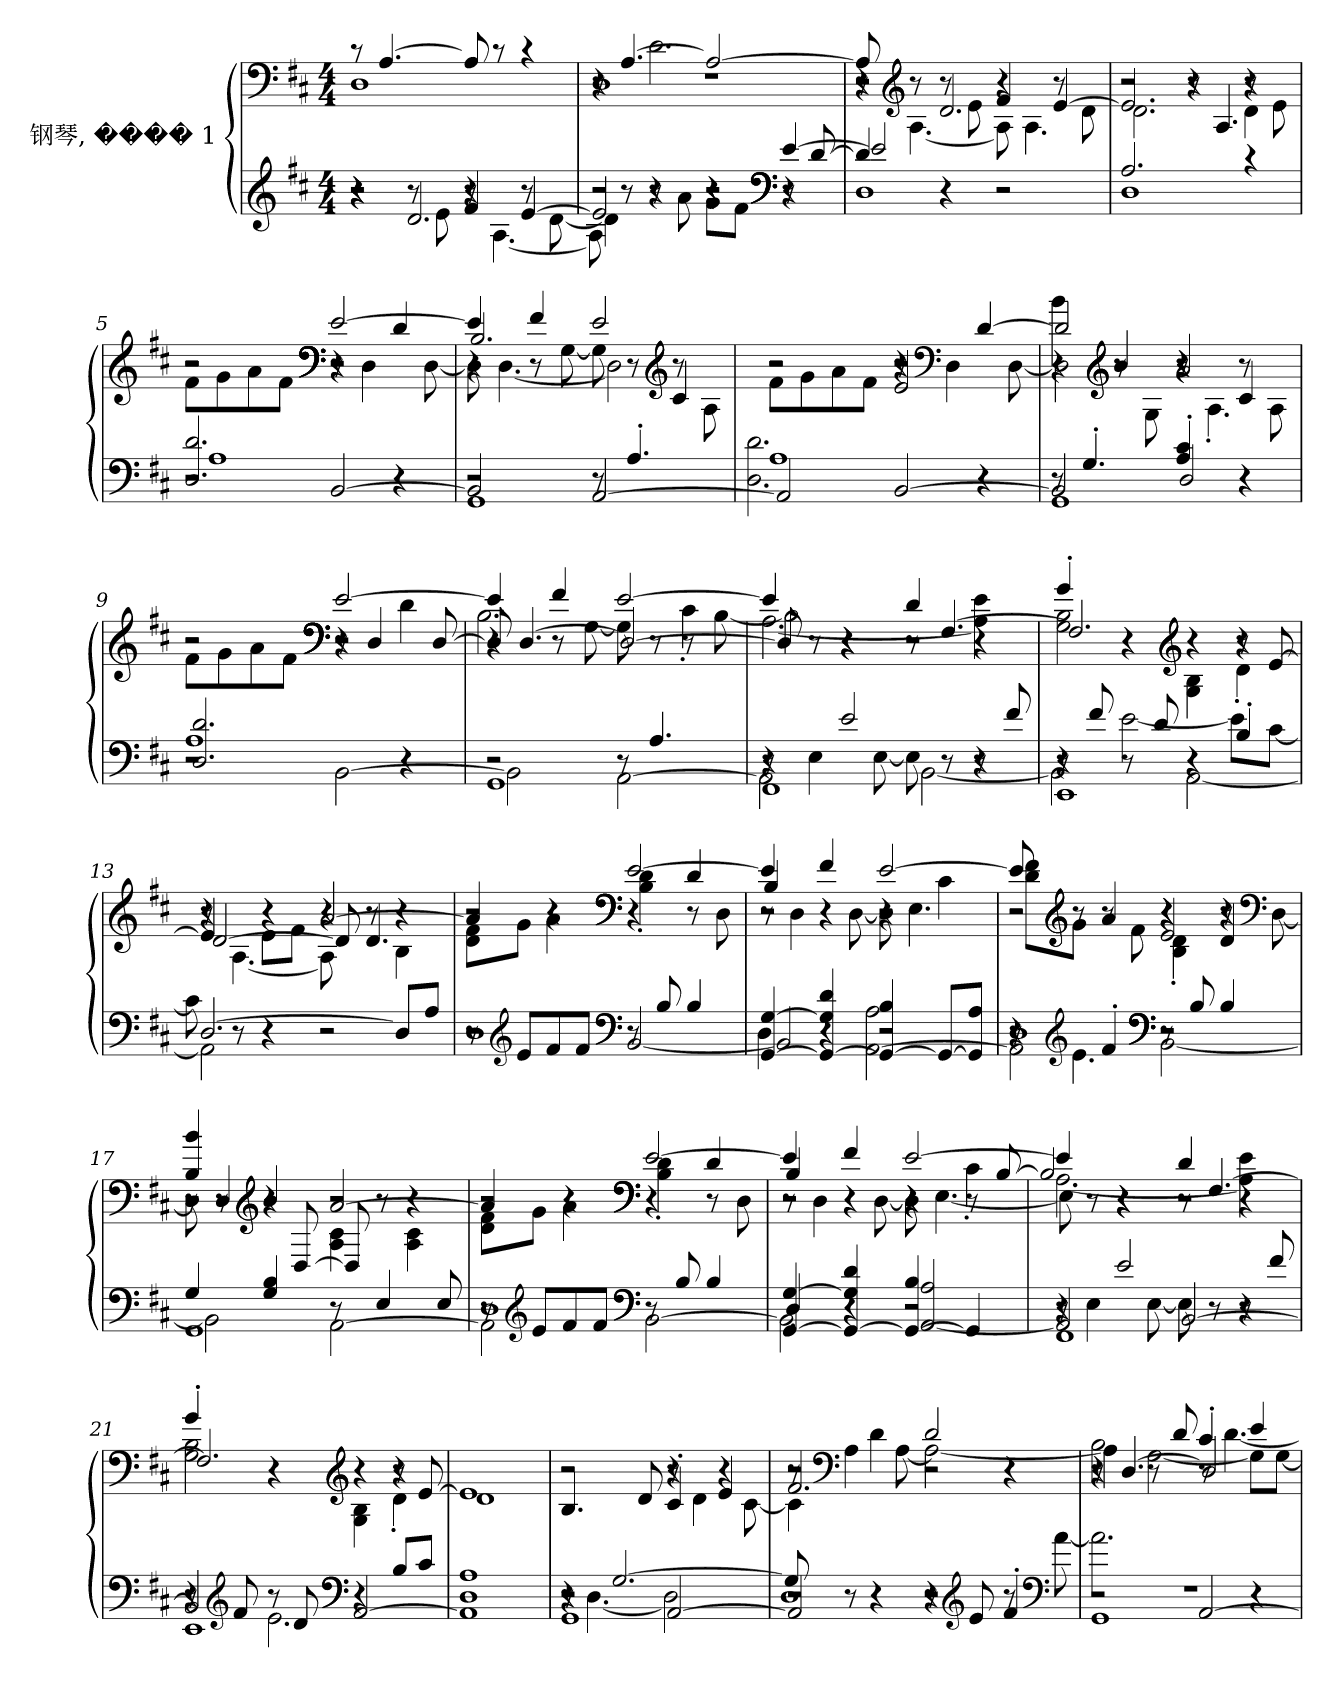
**kern	**kern
*part1	*part1
*staff2	*staff1
*I"钢琴, ���� 1	*
*clefG2	*clefF4
*k[f#c#]	*k[f#c#]
*M4/4	*M4/4
*MM69	*MM69
=1	=1
*^	*^
*	*^	*	*
*	*	*^	*	*
2r	4r	4r	2r	8r	1D
.	.	.	.	[4.A/	.
.	8r	2.d/	.	.	.
.	8e\	.	.	.	.
4f#/	4r	.	8r	8A/]	.
.	.	.	[4.A\	8r	.
[4e/	8r	.	.	4r	.
.	[8d\	.	.	.	.
=2	=2	=2	=2	=2	=2
*	*	*	*	*^	*^
2e/]	4d\]	2r	8A\]	1r	4r	8r	1D
.	.	.	8r	.	.	[4.A/	.
.	8r	.	4r	.	2.d\	.	.
.	8a\	.	.	.	.	.	.
4r	8g\L	4r	2r	.	.	2A/_	.
.	8f#\J	.	.	.	.	.	.
*clefF4	*	*	*	*	*	*	*
8r	4r	[4e/	.	.	.	.	.
[8d/	.	.	.	.	.	.	.
*	*	*v	*v	*	*	*	*
=3	=3	=3	=3	=3	=3	=3
4d/]	1D	2e/]	2r	4r	8A/]	8r
*	*	*	*clefG2	*	*	*
.	.	.	.	.	8r	[4.A\
4r	.	.	.	8r	2.d/	.
.	.	.	.	8e\	.	.
2r	.	2r	4f#/	4r	.	8A\]
.	.	.	.	.	.	4.A\
.	.	.	[4e/	8r	.	.
.	.	.	.	8d\	.	.
*	*v	*v	*	*	*	*
=4	=4	=4	=4	=4	=4
2.A/	1D	2.e/]	2r	2r	2.d\
.	.	.	4r	8r	.
.	.	.	.	4.A/	.
4r	.	4r	8r	.	4d\
.	.	.	8e\	.	.
!!LO:LB:g=z	!!	!!	!!
=5	=5	=5	=5	=5	=5
*	*^	*	*	*	*
2.D/ 2.d/	1A	2r	2r	8f#\L	2r	2r
.	.	.	.	8g\	.	.
.	.	.	.	8a\	.	.
.	.	.	.	8f#\J	.	.
*	*	*	*clefF4	*	*	*
.	.	[2BB/	[2e/	2r	4r	8r
.	.	.	.	.	.	4D\
4r	.	.	.	.	4d/	.
.	.	.	.	.	.	[8D\
=6	=6	=6	=6	=6	=6	=6
2r	1GG	2BB/]	4e/]	4r	2.B/	8D\]
.	.	.	.	.	.	[4.D\
.	.	.	4f#/	8r	.	.
.	.	.	.	[8G\	.	.
8r	.	[2AA/	2e/	8G\]	.	2D\]
4.A'/	.	.	.	8r	.	.
*	*	*	*clefG2	*	*	*
.	.	.	.	8r	4c#/	.
.	.	.	.	8A\	.	.
=7	=7	=7	=7	=7	=7	=7
1A	2.D\ 2.d\	2AA/]	2r	8f#\L	2r	2r
.	.	.	.	8g\	.	.
.	.	.	.	8a\	.	.
.	.	.	.	8f#\J	.	.
.	.	[2BB/	2e/	2r	4r	8r
*	*	*	*clefF4	*	*	*
.	.	.	.	.	.	4D\
.	4r	.	.	.	[4d/	.
.	.	.	.	.	.	[8D\
=8	=8	=8	=8	=8	=8	=8
8r	1GG	2BB/]	4r	4b\	2d/]	2D\]
4.G'/	.	.	.	.	.	.
*	*	*	*clefG2	*	*	*
.	.	.	4b/	8r	.	.
.	.	.	.	8G\	.	.
4A/' 4c#/'	.	2D/	2a/	4r	4r	8r
.	.	.	.	.	.	4.A'\
4r	.	.	.	8r	4c#/	.
.	.	.	.	8A\	.	.
!!LO:LB:g=z	!!	!!	!!
=9	=9	=9	=9	=9	=9	=9
1A	2.D/ 2.d/	2r	2r	8f#\L	2r	2r
.	.	.	.	8g\	.	.
.	.	.	.	8a\	.	.
.	.	.	.	8f#\J	.	.
*	*	*	*clefF4	*	*	*
.	.	[2BB\	[2e/	2r	8r	4r
.	.	.	.	.	4D/	.
.	4r	.	.	.	.	4d\
.	.	.	.	.	[8D/	.
=10	=10	=10	=10	=10	=10	=10
2r	1GG	2BB\]	4e/]	4r	8D/]	2.B\
.	.	.	.	.	[4.D/	.
.	.	.	4f#/	8r	.	.
.	.	.	.	[8G\	.	.
8r	.	[2AA\	[2e/	8G\]	2D/_	.
4.A/	.	.	.	8r	.	.
.	.	.	.	4c#'\	.	8r
.	.	.	.	.	.	[8B\
=11	=11	=11	=11	=11	=11	=11
*	*	*^	*	*	*	*
4r	8r	1FF#	2AA\]	4e/]	[2.A\	8D/]	2B\]
.	4E\	.	.	.	.	8r	.
2e/	.	.	.	4r	.	4r	.
.	[8E\	.	.	.	.	.	.
.	8E\]	.	[2BB\	4d/	.	8r	2r
.	8r	.	.	.	.	[4.F#/	.
8r	4r	.	.	4r	4A\] 4e\	.	.
8f#/	.	.	.	.	.	.	.
*	*	*	*	*	*	*v	*v
!!LO:LB:g=z
=12	=12	=12	=12	=12	=12	=12
8r	4r	1EE	2BB\]	4g'/	2G\ 2B\	2.F#/]
8f#/	.	.	.	.	.	.
8r	[2e\	.	.	4r	.	.
8d/	.	.	.	.	.	.
*	*	*	*	*clefG2	*	*
4r	.	.	[2AA\	4r	4G\ 4B\	.
4B'/	8e\L]	.	.	8r	4d'\	4r
.	[8c#\J	.	.	[8e/	.	.
*	*	*v	*v	*	*	*
=13	=13	=13	=13	=13	=13
*	*	*	*	*	*^
[2.D/	8c#\]	2AA\]	4e/]	4r	[2d/	8r
.	8r	.	.	.	.	[4.A\
.	4r	.	4r	8e\L	.	.
.	.	.	.	8f#\J	.	.
.	2r	2r	[2a/	4r	8d/]	8A\]
.	.	.	.	.	4.d/	8r
8D/L]	.	.	.	4B\	.	4r
8A/J	.	.	.	.	.	.
*	*	*	*	*	*v	*v
=14	=14	=14	=14	=14	=14
8r	2r	1D	4a/]	8d\ 8f#\L	2r
*clefG2	*	*	*	*	*
8e/L	.	.	.	8g\J	.
8f#/	.	.	4r	4a\	.
8f#/J	.	.	.	.	.
*clefF4	*	*	*clefF4	*	*
8r	[2BB/	.	[2e/	4B\' 4d\'	4r
8B/	.	.	.	.	.
4B/	.	.	.	8r	4d/
.	.	.	.	8D\	.
!!LO:LB:g=z
=15	=15	=15	=15	=15	=15
*	*	*	*	*	*^
[4GG/ [4G/	2BB/]	4D'\	4e/]	2r	4B/	8r
.	.	.	.	.	.	4D\
4GG/_ 4G/] 4d/	.	4r	4f#/	.	4r	.
.	.	.	.	.	.	[8D\
4GG/_ 4B/	2r	[2AA\ 2A\	[2e/	4r	2r	8D\]
.	.	.	.	.	.	4.E\
8GG/L_	.	.	.	4c#\	.	.
8GG/] 8A/J	.	.	.	.	.	.
=16	=16	=16	=16	=16	=16	=16
*	*	*^	*	*	*	*
4r	8r	1D	2AA\]	8e/]	8d\ 8f#\L	2r	2r
*clefG2	*	*	*	*clefG2	*	*	*
.	4.e\	.	.	8r	8g\J	.	.
4f#'/	.	.	.	4a/	8r	.	.
.	.	.	.	.	8f#\	.	.
*clefF4	*	*	*	*	*	*	*
8r	2r	.	[2BB\	2e/	4B\' 4d\'	4r	4r
8B/	.	.	.	.	.	.	.
4B/	.	.	.	.	4r	4d/	8r
*	*	*	*	*clefF4	*	*	*
.	.	.	.	.	.	.	[8D\
*	*	*v	*v	*	*	*	*
=17	=17	=17	=17	=17	=17	=17
4G/	1GG	2BB\]	4B/ 4b/	2r	8r	8D\]
.	.	.	.	.	4D/	8r
*	*	*	*clefG2	*	*	*
4G/ 4B/	.	.	4b/	.	.	4r
.	.	.	.	.	[8D/	.
8r	.	[2AA\	[2a/	4A\ 4c#\	8D/]	2r
4E/	.	.	.	.	8r	.
.	.	.	.	4A\ 4c#\	4r	.
8E/	.	.	.	.	.	.
*	*	*	*	*	*v	*v
!!LO:LB:g=z
=18	=18	=18	=18	=18	=18
8r	1D	2AA\]	4a/]	8d\ 8f#\L	2r
*clefG2	*	*	*	*	*
8e/L	.	.	.	8g\J	.
8f#/	.	.	4r	4a\	.
8f#/J	.	.	.	.	.
*clefF4	*	*	*clefF4	*	*
8r	.	[2BB\	[2e/	4B\' 4d\'	4r
8B/	.	.	.	.	.
4B/	.	.	.	8r	4d/
.	.	.	.	8D\	.
=19	=19	=19	=19	=19	=19
*	*	*	*	*	*^
[4GG/ [4G/	4D'/	2BB\]	4e/]	2r	4B/	8r
.	.	.	.	.	.	4D\
4GG/_ 4G/] 4d/	4r	.	4f#/	.	4r	.
.	.	.	.	.	.	[8D\
4GG/_ 4B/	[2AA/ 2A/	2r	[2e/	4r	4r	8D\]
.	.	.	.	.	.	[4.E\
4GG/]	.	.	.	4c#'\	8r	.
.	.	.	.	.	[8B/	.
=20	=20	=20	=20	=20	=20	=20
*	*	*^	*	*	*	*
4r	8r	2AA/]	1FF#	4e/]	[2.A\	2B/]	8E\]
.	4E\	.	.	.	.	.	8r
2e/	.	.	.	4r	.	.	4r
.	[8E\	.	.	.	.	.	.
.	8E\]	[2BB/	.	4d/	.	8r	2r
.	8r	.	.	.	.	[4.F#/	.
8r	4r	.	.	4r	4A\] 4e\	.	.
8f#/	.	.	.	.	.	.	.
*	*	*	*	*	*	*v	*v
!!LO:PB:g=z
=21	=21	=21	=21	=21	=21	=21
8r	4r	2BB/]	1EE	4g'/	2G\ 2B\	2.F#/]
*clefG2	*	*	*	*	*	*
8f#/	.	.	.	.	.	.
8r	2.e\	.	.	4r	.	.
8d/	.	.	.	.	.	.
*clefF4	*	*	*	*clefG2	*	*
4r	.	[2AA/	.	4r	4G\ 4B\	.
8B/L	.	.	.	8r	4d'\	4r
8c#/J	.	.	.	[8e/	.	.
*	*v	*v	*v	*	*	*
*	*	*	*v	*v
=22	=22	=22	=22
1D 1A	1AA]	1e]	1d
=23	=23	=23	=23
*^	*^	*	*^
2r	8r	4r	1GG	4.B/	2r	2r
.	[4.D\	.	.	.	.	.
.	.	[2.G/	.	.	.	.
.	.	.	.	8d/	.	.
[2AA/	2D\]	.	.	4c#'/	8r	4r
.	.	.	.	.	4d\	.
.	.	.	.	4r	.	4e/
.	.	.	.	.	[8c#\	.
=24	=24	=24	=24	=24	=24	=24
*	*	*	*	*	*	*^
2AA/]	2r	8G/]	1D	2r	4c#\]	2.f#/	8r
*	*	*	*	*clefF4	*	*	*
.	.	8r	.	.	.	.	4A\
.	.	4r	.	.	4d\	.	.
.	.	.	.	.	.	.	[8A\
8r	4r	2r	.	2d/	2r	.	2A\_
*clefG2	*	*	*	*	*	*	*
8e/	.	.	.	.	.	.	.
4f#'/	8r	.	.	.	.	4r	.
*clefF4	*	*	*	*	*	*	*
.	[8a\	.	.	.	.	.	.
!!LO:LB:g=z	!!	!!	!!
=25	=25	=25	=25	=25	=25	=25	=25
1r	2.a\]	2r	1GG	4r	2B\	8r	4A\]
.	.	.	.	.	.	[4.D/	.
.	.	.	.	8r	.	.	[2G\
.	.	.	.	8d/	.	.	.
.	.	[2AA/	.	4c#'/	8r	2D/]	.
.	.	.	.	.	[4.d\	.	.
.	4r	.	.	4e/	.	.	8G\L]
.	.	.	.	.	.	.	[8G\J
*v	*v	*v	*v	*	*	*	*
*	*v	*v	*v	*v
=	=
*-	*-
